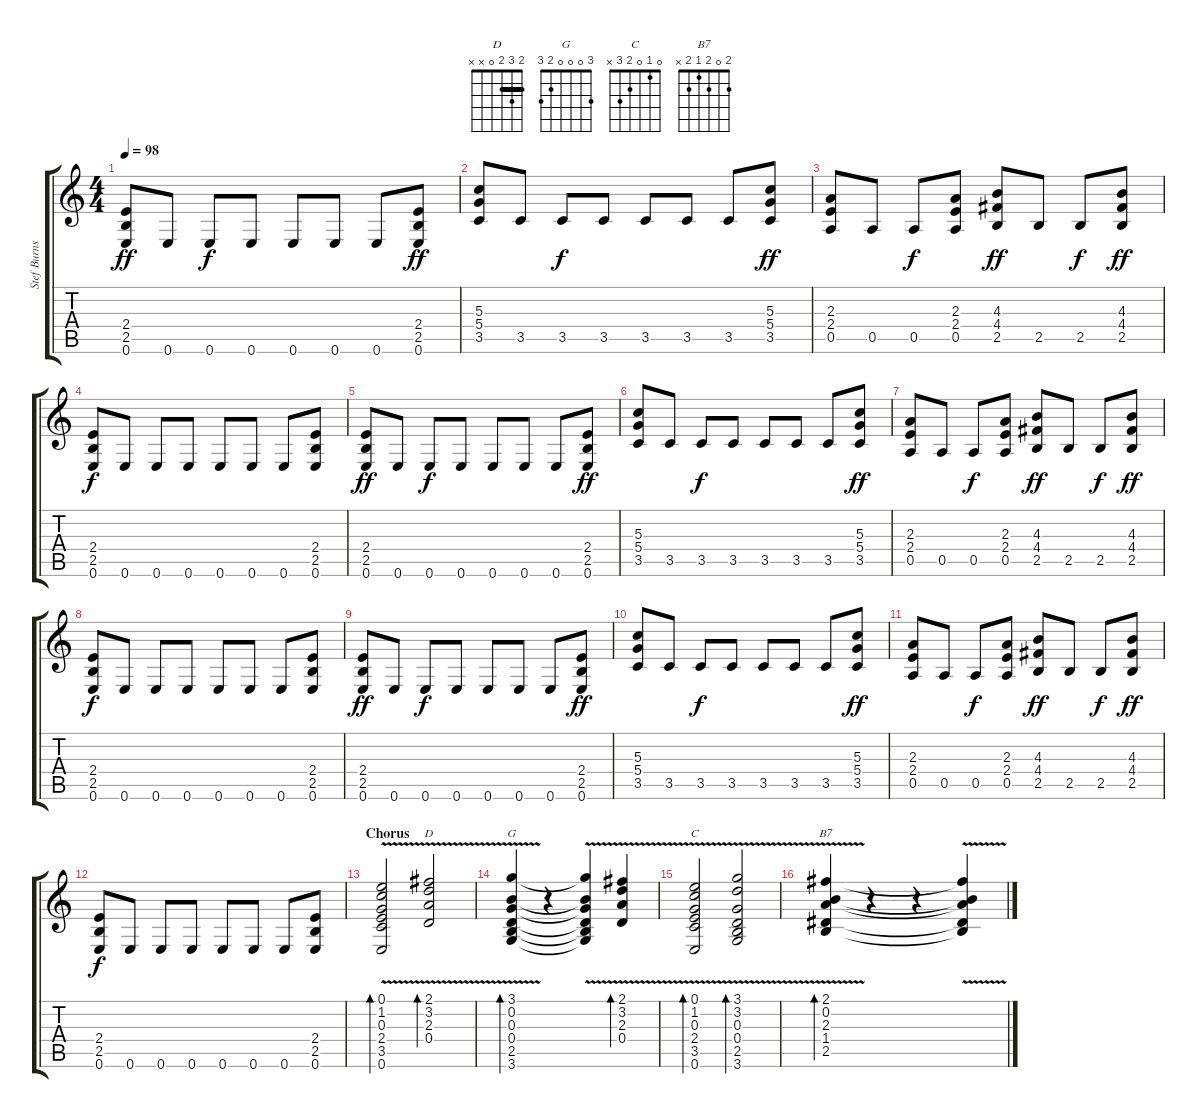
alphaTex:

\track ("Stef Burns [guitar]" "Stef Burns") {instrument distortionguitar}
\staff {score tabs}
\tuning (E4 B3 G3 D3 A2 E2) {hide}
\chord ("D" 2 3 2 0 x x) {barre 2}
\chord ("G" 3 0 0 0 2 3)
\chord ("C" 0 1 0 2 3 x)
\chord ("B7" 2 0 2 1 2 x)
\ts (4 4)
\tempo 98
\clef g2
\ks c
(2.4 2.5 0.6).8{dy ff} 0.6.8 0.6.8{dy f} 0.6.8 0.6.8 0.6.8 0.6.8 (2.4 2.5 0.6).8{dy ff} |
(5.3 5.4 3.5).8 3.5.8 3.5.8{dy f} 3.5.8 3.5.8 3.5.8 3.5.8 (5.3 5.4 3.5).8{dy ff} |
(2.3 2.4 0.5).8 0.5.8 0.5.8{dy f} (2.3 2.4 0.5).8 (4.3 4.4 2.5).8{dy ff} 2.5.8 2.5.8{dy f} (4.3 4.4 2.5).8{dy ff} |
(2.4 2.5 0.6).8{dy f} 0.6.8 0.6.8 0.6.8 0.6.8 0.6.8 0.6.8 (2.4 2.5 0.6).8 |
(2.4 2.5 0.6).8{dy ff} 0.6.8 0.6.8{dy f} 0.6.8 0.6.8 0.6.8 0.6.8 (2.4 2.5 0.6).8{dy ff} |
(5.3 5.4 3.5).8 3.5.8 3.5.8{dy f} 3.5.8 3.5.8 3.5.8 3.5.8 (5.3 5.4 3.5).8{dy ff} |
(2.3 2.4 0.5).8 0.5.8 0.5.8{dy f} (2.3 2.4 0.5).8 (4.3 4.4 2.5).8{dy ff} 2.5.8 2.5.8{dy f} (4.3 4.4 2.5).8{dy ff} |
(2.4 2.5 0.6).8{dy f} 0.6.8 0.6.8 0.6.8 0.6.8 0.6.8 0.6.8 (2.4 2.5 0.6).8 |
(2.4 2.5 0.6).8{dy ff} 0.6.8 0.6.8{dy f} 0.6.8 0.6.8 0.6.8 0.6.8 (2.4 2.5 0.6).8{dy ff} |
(5.3 5.4 3.5).8 3.5.8 3.5.8{dy f} 3.5.8 3.5.8 3.5.8 3.5.8 (5.3 5.4 3.5).8{dy ff} |
(2.3 2.4 0.5).8 0.5.8 0.5.8{dy f} (2.3 2.4 0.5).8 (4.3 4.4 2.5).8{dy ff} 2.5.8 2.5.8{dy f} (4.3 4.4 2.5).8{dy ff} |
(2.4 2.5 0.6).8{dy f} 0.6.8 0.6.8 0.6.8 0.6.8 0.6.8 0.6.8 (2.4 2.5 0.6).8 |
\section ("" "Chorus")
(0.1 1.2 0.3 2.4 3.5{v} 0.6).2{bd 120 instrument electricguitarclean} (2.1 3.2 2.3{v} 0.4).2{bd 60 ch "D"} |
(3.1 0.2 0.3 0.4{v} 2.5 3.6).4{bd 120 ch "G"} r.4 (3.1{t} 0.2{t} 0.3{t} 0.4{t} 2.5{t} 3.6{t}).4 (2.1 3.2 2.3 0.4{v}).4{bd 60} |
(0.1{v} 1.2 0.3 2.4 3.5 0.6).2{bd 60 ch "C"} (3.1 3.2 0.3 0.4{v} 2.5 3.6).2{bd 60} |
(2.1{v} 0.2 2.3 1.4 2.5).4{bd 60 ch "B7"} r.4 r.4 (2.1{t} 0.2{t} 2.3{t} 1.4{t} 2.5{t}).4
